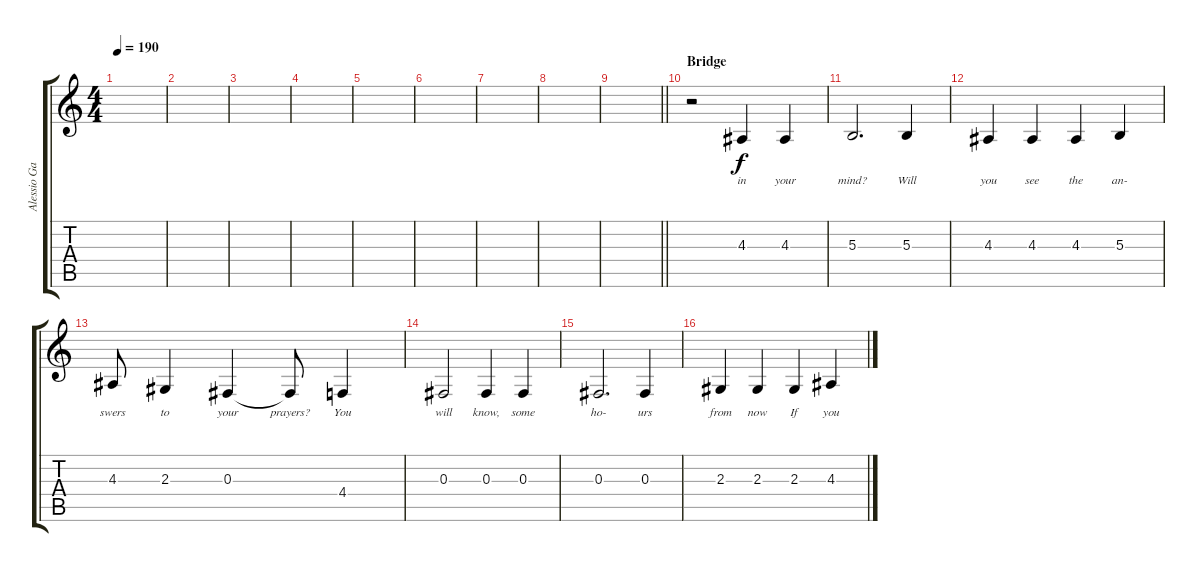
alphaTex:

\track ("Alessio Garavello" "Alessio Ga") {instrument lead2sawtooth}
\staff {score tabs}
\tuning (Eb4 Bb3 Gb3 Db3 Ab2 Eb2) {hide}
\ts (4 4)
\tempo 190
\clef g2
\ks c
|
|
|
|
|
|
|
|
\barLineRight lightlight
|
\section ("" "Bridge")
r.2 4.3.4{lyrics (0 "in") lyrics (1 "") lyrics (2 "") lyrics (3 "") lyrics (4 "")} 4.3.4{lyrics (0 "your") lyrics (1 "") lyrics (2 "") lyrics (3 "") lyrics (4 "")} |
5.3.2{d lyrics (0 "mind?") lyrics (1 "") lyrics (2 "") lyrics (3 "") lyrics (4 "")} 5.3.4{lyrics (0 "Will") lyrics (1 "") lyrics (2 "") lyrics (3 "") lyrics (4 "")} |
4.3.4{lyrics (0 "you") lyrics (1 "") lyrics (2 "") lyrics (3 "") lyrics (4 "")} 4.3.4{lyrics (0 "see") lyrics (1 "") lyrics (2 "") lyrics (3 "") lyrics (4 "")} 4.3.4{lyrics (0 "the") lyrics (1 "") lyrics (2 "") lyrics (3 "") lyrics (4 "")} 5.3.4{lyrics (0 "an-") lyrics (1 "") lyrics (2 "") lyrics (3 "") lyrics (4 "")} |
4.3.8{lyrics (0 "swers") lyrics (1 "") lyrics (2 "") lyrics (3 "") lyrics (4 "")} 2.3.4{lyrics (0 "to") lyrics (1 "") lyrics (2 "") lyrics (3 "") lyrics (4 "")} 0.3.4{lyrics (0 "your") lyrics (1 "") lyrics (2 "") lyrics (3 "") lyrics (4 "")} 0.3{t}.8{lyrics (0 "prayers?") lyrics (1 "") lyrics (2 "") lyrics (3 "") lyrics (4 "")} 4.4.4{lyrics (0 "You") lyrics (1 "") lyrics (2 "") lyrics (3 "") lyrics (4 "")} |
0.3.2{lyrics (0 "will") lyrics (1 "") lyrics (2 "") lyrics (3 "") lyrics (4 "")} 0.3.4{lyrics (0 "know,") lyrics (1 "") lyrics (2 "") lyrics (3 "") lyrics (4 "")} 0.3.4{lyrics (0 "some") lyrics (1 "") lyrics (2 "") lyrics (3 "") lyrics (4 "")} |
0.3.2{d lyrics (0 "ho-") lyrics (1 "") lyrics (2 "") lyrics (3 "") lyrics (4 "")} 0.3.4{lyrics (0 "urs") lyrics (1 "") lyrics (2 "") lyrics (3 "") lyrics (4 "")} |
2.3.4{lyrics (0 "from") lyrics (1 "") lyrics (2 "") lyrics (3 "") lyrics (4 "")} 2.3.4{lyrics (0 "now") lyrics (1 "") lyrics (2 "") lyrics (3 "") lyrics (4 "")} 2.3.4{lyrics (0 "If") lyrics (1 "") lyrics (2 "") lyrics (3 "") lyrics (4 "")} 4.3.4{lyrics (0 "you") lyrics (1 "") lyrics (2 "") lyrics (3 "") lyrics (4 "")}
